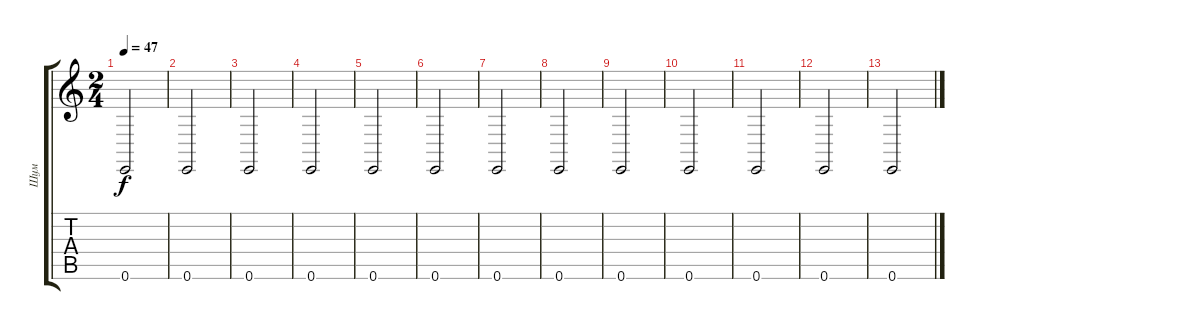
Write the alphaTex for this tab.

\track ("Шум" "Шум") {instrument fx2soundtrack}
\staff {score tabs}
\tuning (E4 B3 G3 D3 A2 E2) {hide}
\ts (2 4)
\tempo 47
\clef g2
\ks c
0.6.2{dy f} |
0.6.2 |
0.6.2 |
0.6.2 |
0.6.2 |
0.6.2 |
0.6.2 |
0.6.2 |
0.6.2 |
0.6.2 |
0.6.2 |
0.6.2 |
0.6.2
